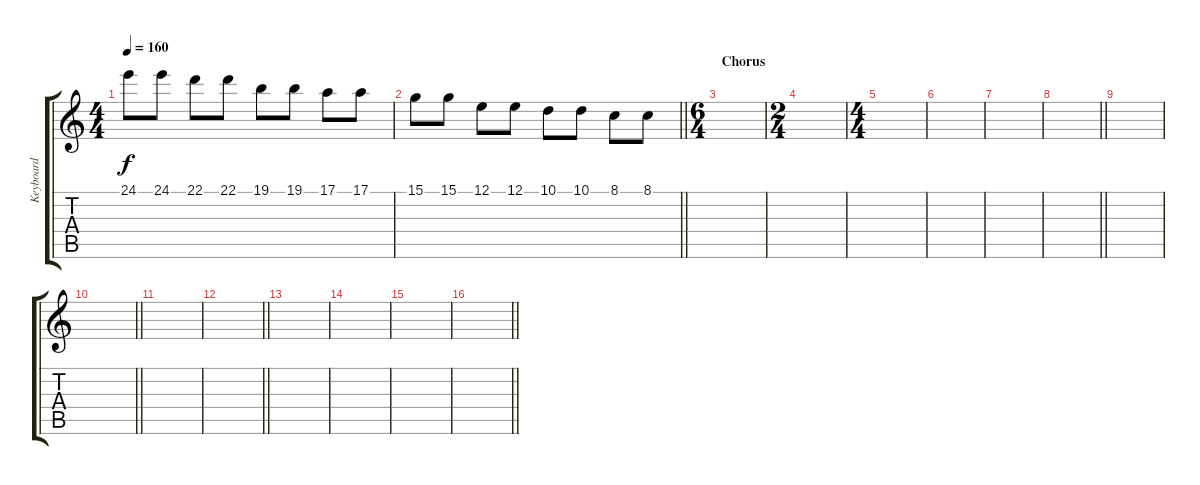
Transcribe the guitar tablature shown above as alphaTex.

\track ("Keyboard" "Keyboard") {instrument lead6voice}
\staff {score tabs}
\tuning (E4 B3 G3 D3 A2 E2) {hide}
\ts (4 4)
\tempo 160
\clef g2
\ks c
24.1.8{dy f} 24.1.8 22.1.8 22.1.8 19.1.8 19.1.8 17.1.8 17.1.8 |
\barLineRight lightlight
15.1.8 15.1.8 12.1.8 12.1.8 10.1.8 10.1.8 8.1.8 8.1.8 |
\ts (6 4)
\section ("" "Chorus")
|
\ts (2 4)
|
\ts (4 4)
|
|
|
\barLineRight lightlight
|
|
\barLineRight lightlight
|
|
\barLineRight lightlight
|
|
|
|
\barLineRight lightlight
